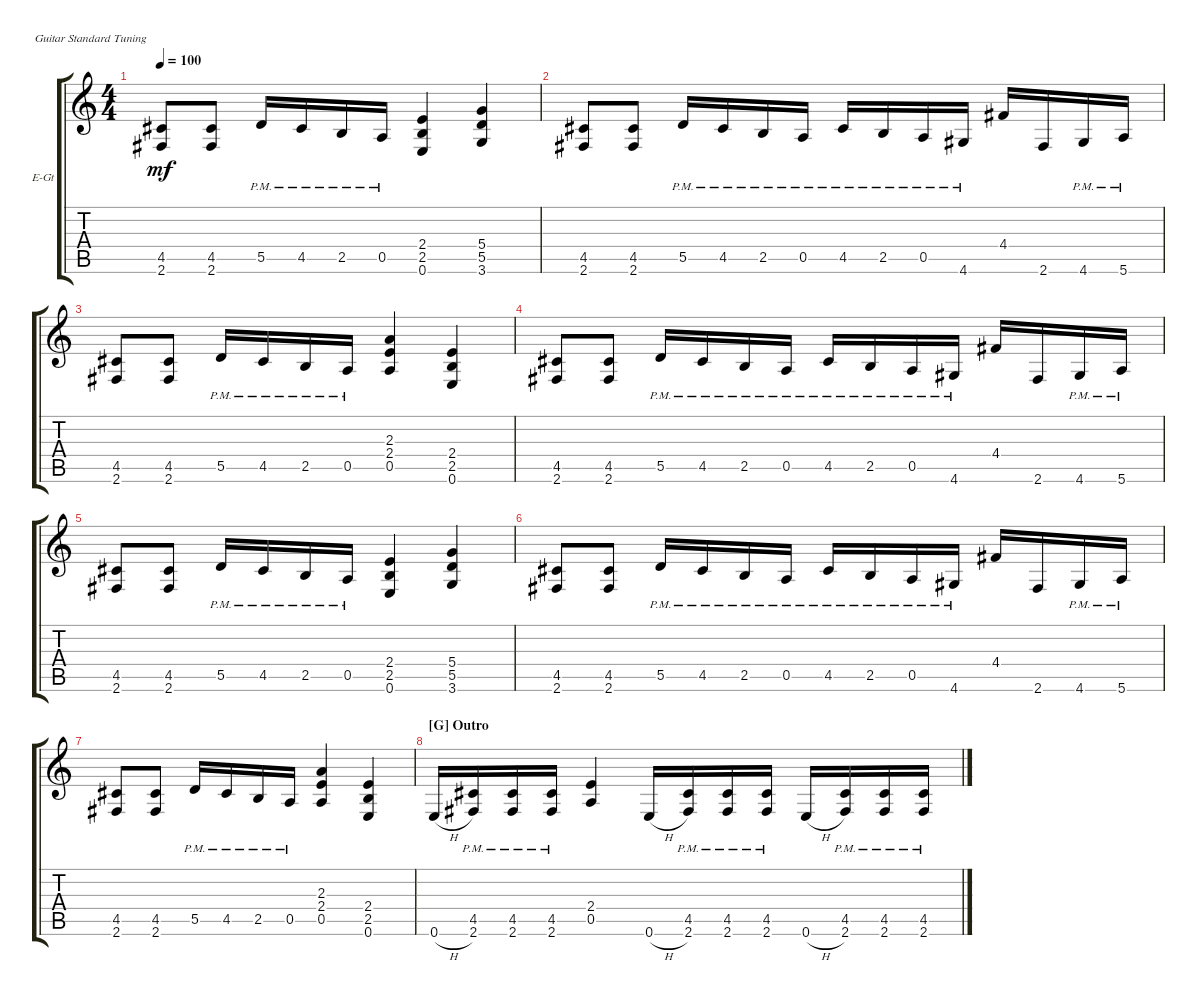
\defaultSystemsLayout 4
\bracketExtendMode groupsimilarinstruments
\firstSystemTrackNameOrientation horizontal
\otherSystemsTrackNameOrientation horizontal
\track ("Rhythm Guitar" "E-Gt") {instrument overdrivenguitar}
\staff {score tabs}
\tuning (E4 B3 G3 D3 A2 E2)
\ts (4 4)
\tempo 100
\clef g2
\ks c
(2.6 4.5).8{dy mf} (2.6 4.5).8 5.5{pm}.16 4.5{pm}.16 2.5{pm}.16 0.5{pm}.16 (2.5 2.4 0.6).4 (3.6 5.5 5.4).4 |
(2.6 4.5).8 (2.6 4.5).8 5.5{pm}.16 4.5{pm}.16 2.5{pm}.16 0.5{pm}.16 4.5{pm}.16 2.5{pm}.16 0.5{pm}.16 4.6{pm}.16 4.4.16 2.6.16 4.6{pm}.16 5.6{pm}.16 |
(2.6 4.5).8 (2.6 4.5).8 5.5{pm}.16 4.5{pm}.16 2.5{pm}.16 0.5{pm}.16 (0.5 2.4 2.3).4 (0.6 2.5 2.4).4 |
(2.6 4.5).8 (2.6 4.5).8 5.5{pm}.16 4.5{pm}.16 2.5{pm}.16 0.5{pm}.16 4.5{pm}.16 2.5{pm}.16 0.5{pm}.16 4.6{pm}.16 4.4.16 2.6.16 4.6{pm}.16 5.6{pm}.16 |
(2.6 4.5).8 (2.6 4.5).8 5.5{pm}.16 4.5{pm}.16 2.5{pm}.16 0.5{pm}.16 (2.5 2.4 0.6).4 (3.6 5.5 5.4).4 |
(2.6 4.5).8 (2.6 4.5).8 5.5{pm}.16 4.5{pm}.16 2.5{pm}.16 0.5{pm}.16 4.5{pm}.16 2.5{pm}.16 0.5{pm}.16 4.6{pm}.16 4.4.16 2.6.16 4.6{pm}.16 5.6{pm}.16 |
(2.6 4.5).8 (2.6 4.5).8 5.5{pm}.16 4.5{pm}.16 2.5{pm}.16 0.5{pm}.16 (0.5 2.4 2.3).4 (0.6 2.5 2.4).4 |
\section ("G" "Outro")
0.6{h}.16 (2.6{pm} 4.5{pm}).16 (2.6{pm} 4.5{pm}).16 (2.6{pm} 4.5{pm}).16 (0.5 2.4).4 0.6{h}.16 (2.6{pm} 4.5{pm}).16 (2.6{pm} 4.5{pm}).16 (2.6{pm} 4.5{pm}).16 0.6{h}.16 (2.6{pm} 4.5{pm}).16 (2.6{pm} 4.5{pm}).16 (2.6{pm} 4.5{pm}).16
